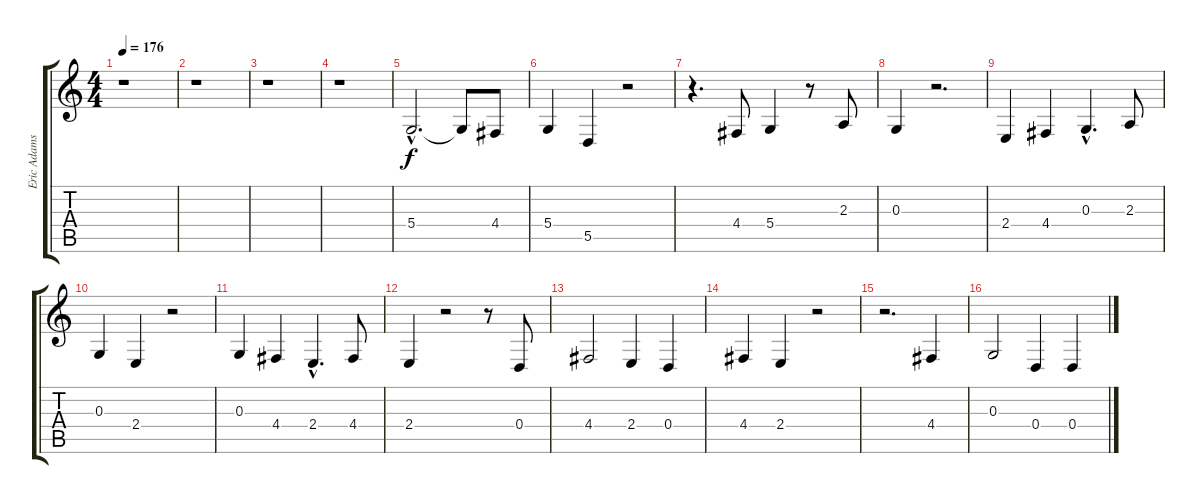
\track ("Eric Adams" "Eric Adams") {instrument lead6voice}
\staff {score tabs}
\tuning (E4 B3 G3 D3 A2 E2) {hide}
\ts (4 4)
\tempo 176
\clef g2
\ks c
r.1{dy f instrument lead6voice} |
r.1 |
r.1 |
r.1 |
5.4{hac}.2{d} 5.4{t}.8 4.4.8 |
5.4.4 5.5.4 r.2 |
r.4{d} 4.4.8 5.4.4 r.8 2.3.8 |
0.3.4 r.2{d} |
2.4.4 4.4.4 0.3{hac}.4{d} 2.3.8 |
0.3.4 2.4.4 r.2 |
0.3.4 4.4.4 2.4{hac}.4{d} 4.4.8 |
2.4.4 r.2 r.8 0.4.8 |
4.4.2 2.4.4 0.4.4 |
4.4.4 2.4.4 r.2 |
r.2{d} 4.4.4 |
0.3.2 0.4.4 0.4.4
